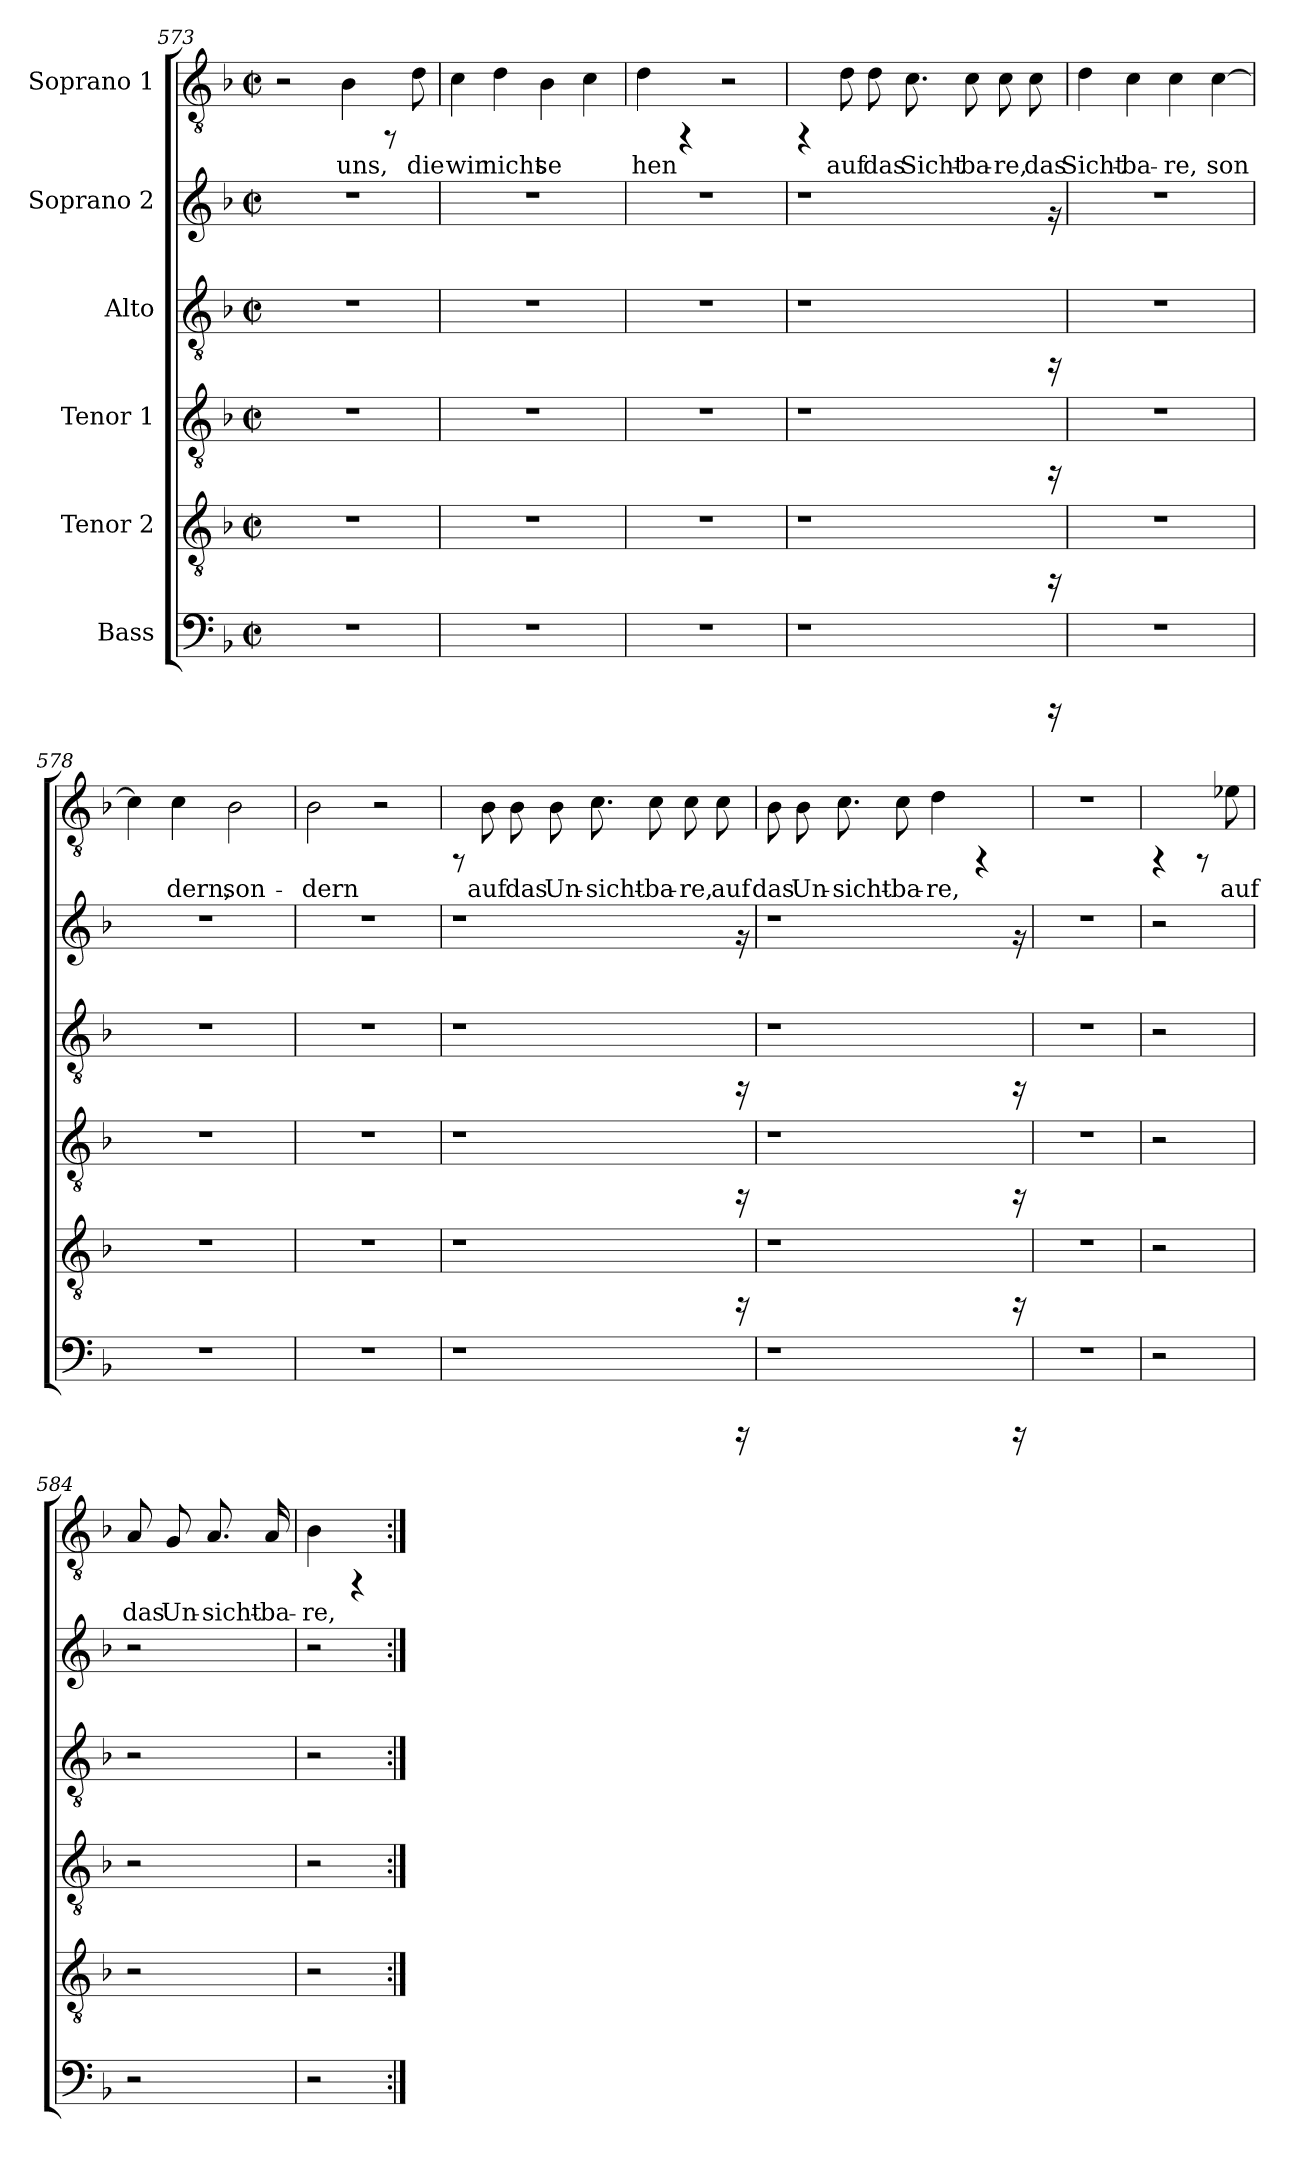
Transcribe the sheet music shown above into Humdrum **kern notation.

**kern	**kern	**kern	**kern	**kern	**kern	**text
*part6	*part5	*part4	*part3	*part2	*part1	*part1
*staff6	*staff5	*staff4	*staff3	*staff2	*staff1	*staff1
*I"Bass	*I"Tenor 2	*I"Tenor 1	*I"Alto	*I"Soprano 2	*I"Soprano 1	*
*clefF4	*clefGv2	*clefGv2	*clefGv2	*clefG2	*clefGv2	*
*k[b-]	*k[b-]	*k[b-]	*k[b-]	*k[b-]	*k[b-]	*
*F:	*F:	*F:	*F:	*F:	*F:	*
*M2/2	*M2/2	*M2/2	*M2/2	*M2/2	*M2/2	*
*met(c|)	*met(c|)	*met(c|)	*met(c|)	*met(c|)	*met(c|)	*
=573	=573	=573	=573	=573	=573	=573
1r	1r	1r	1r	1r	2r	.
!	!	!	!	!	!	!LO:LY:b:cj
.	.	.	.	.	4B-\	uns,
.	.	.	.	.	8rFF	.
!	!	!	!	!	!	!LO:LY:b:cj
.	.	.	.	.	8d\	die
=574	=574	=574	=574	=574	=574	=574
!	!	!	!	!	!	!LO:LY:b:cj
1r	1r	1r	1r	1r	4c\	wir
!	!	!	!	!	!	!LO:LY:b:cj
.	.	.	.	.	4d\	nicht
!	!	!	!	!	!	!LO:LY:b:cj
.	.	.	.	.	4B-\	se-
!	!	!	!	!	!	!LO:LY:b:cj
.	.	.	.	.	4c\	--
=575	=575	=575	=575	=575	=575	=575
!	!	!	!	!	!	!LO:LY:b:cj
1r	1r	1r	1r	1r	4d\	-hen
.	.	.	.	.	4rFF	.
.	.	.	.	.	2r	.
=576	=576	=576	=576	=576	=576	=576
1r	1r	1r	1r	1r	4rFF	.
!	!	!	!	!	!	!LO:LY:b:cj
.	.	.	.	.	8d\	auf
!	!	!	!	!	!	!LO:LY:b:cj
.	.	.	.	.	8d\	das
!	!	!	!	!	!	!LO:LY:b:cj
.	.	.	.	.	8.c\	Sicht-
!	!	!	!	!	!	!LO:LY:b:cj
.	.	.	.	.	8c\	-ba-
!	!	!	!	!	!	!LO:LY:b:cj
.	.	.	.	.	8c\	-re,
!	!	!	!	!	!	!LO:LY:b:cj
.	.	.	.	.	8c\	das
16rCCC	16rFF	16rFF	16rFF	16rf	.	.
!!LO:LB:g=z
=577	=577	=577	=577	=577	=577	=577
!	!	!	!	!	!	!LO:LY:b:cj
1r	1r	1r	1r	1r	4d\	Sicht-
!	!	!	!	!	!	!LO:LY:b:cj
.	.	.	.	.	4c\	-ba-
!	!	!	!	!	!	!LO:LY:b:cj
.	.	.	.	.	4c\	-re,
!	!	!	!	!	!	!LO:LY:b:cj
.	.	.	.	.	[>4c\	son-
=578	=578	=578	=578	=578	=578	=578
!	!	!	!	!	!	!LO:LY:b:cj
1r	1r	1r	1r	1r	4c\]	--
!	!	!	!	!	!	!LO:LY:b:cj
.	.	.	.	.	4c\	-dern,
!	!	!	!	!	!	!LO:LY:b:cj
.	.	.	.	.	2B-\	son-
=579	=579	=579	=579	=579	=579	=579
!	!	!	!	!	!	!LO:LY:b:cj
1r	1r	1r	1r	1r	2B-\	-dern
.	.	.	.	.	2r	.
=580	=580	=580	=580	=580	=580	=580
1r	1r	1r	1r	1r	8rFF	.
!	!	!	!	!	!	!LO:LY:b:cj
.	.	.	.	.	8B-\	auf
!	!	!	!	!	!	!LO:LY:b:cj
.	.	.	.	.	8B-\	das
!	!	!	!	!	!	!LO:LY:b:cj
.	.	.	.	.	8B-\	Un-
!	!	!	!	!	!	!LO:LY:b:cj
.	.	.	.	.	8.c\	-sicht-
!	!	!	!	!	!	!LO:LY:b:cj
.	.	.	.	.	8c\	-ba-
!	!	!	!	!	!	!LO:LY:b:cj
.	.	.	.	.	8c\	-re,
!	!	!	!	!	!	!LO:LY:b:cj
.	.	.	.	.	8c\	auf
16rCCC	16rFF	16rFF	16rFF	16rf	.	.
=581	=581	=581	=581	=581	=581	=581
!	!	!	!	!	!	!LO:LY:b:cj
1r	1r	1r	1r	1r	8B-\	das
!	!	!	!	!	!	!LO:LY:b:cj
.	.	.	.	.	8B-\	Un-
!	!	!	!	!	!	!LO:LY:b:cj
.	.	.	.	.	8.c\	-sicht-
!	!	!	!	!	!	!LO:LY:b:cj
.	.	.	.	.	8c\	-ba-
!	!	!	!	!	!	!LO:LY:b:cj
.	.	.	.	.	4d\	-re,
.	.	.	.	.	4rFF	.
16rCCC	16rFF	16rFF	16rFF	16rf	.	.
!!LO:LB:g=z
=582	=582	=582	=582	=582	=582	=582
1r	1r	1r	1r	1r	1r	.
=583	=583	=583	=583	=583	=583	=583
2r	2r	2r	2r	2r	4rFF	.
.	.	.	.	.	8rFF	.
!	!	!	!	!	!	!LO:LY:b:cj
.	.	.	.	.	8e-X\	auf
=584	=584	=584	=584	=584	=584	=584
!	!	!	!	!	!	!LO:LY:b:cj
2r	2r	2r	2r	2r	8A/	das
!	!	!	!	!	!	!LO:LY:b:cj
.	.	.	.	.	8G/	Un-
!	!	!	!	!	!	!LO:LY:b:cj
.	.	.	.	.	8.A/	-sicht-
!	!	!	!	!	!	!LO:LY:b:cj
.	.	.	.	.	16A/	-ba-
=585	=585	=585	=585	=585	=585	=585
!	!	!	!	!	!	!LO:LY:b:cj
2r	2r	2r	2r	2r	4B-\	-re,
.	.	.	.	.	4rFF	.
=:|!	=:|!	=:|!	=:|!	=:|!	=:|!	=:|!
*-	*-	*-	*-	*-	*-	*-
